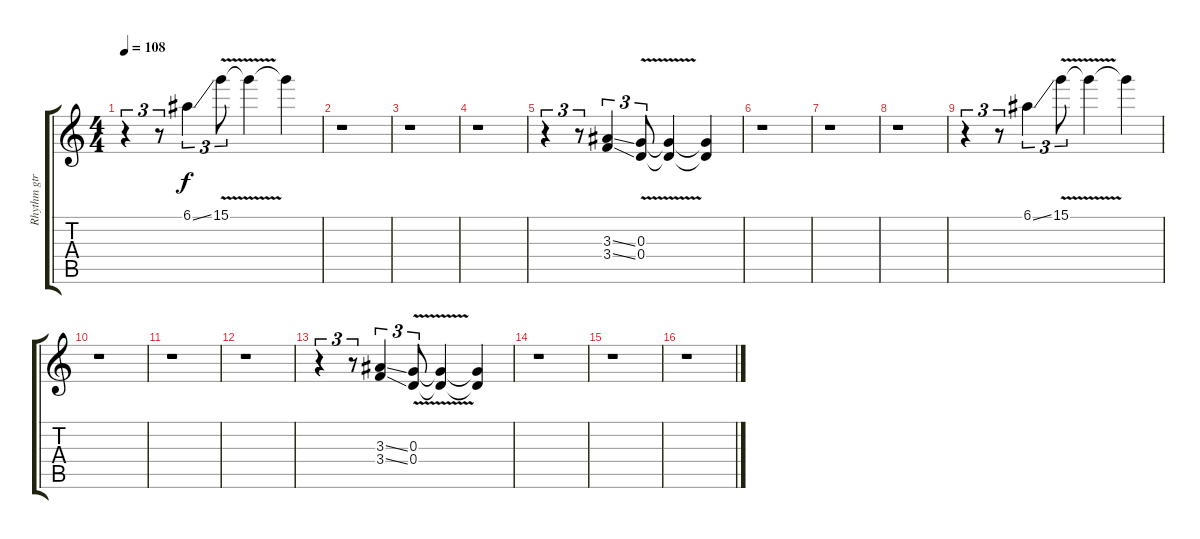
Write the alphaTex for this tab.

\track ("Rhythm gtr" "Rhythm gtr") {instrument overdrivenguitar}
\staff {score tabs}
\tuning (E4 B3 G3 D3 A2 E2) {hide}
\ts (4 4)
\tempo 108
\clef g2
\ks c
r.4{tu (3 2) dy f} r.8{tu (3 2)} 6.1{ss}.4{tu (3 2)} 15.1{v}.8{tu (3 2)} 15.1{t}.4 15.1{t}.4 |
r.1 |
r.1 |
r.1 |
r.4{tu (3 2)} r.8{tu (3 2)} (3.3{ss} 3.4{ss}).4{tu (3 2)} (0.3{v} 0.4{v}).8{tu (3 2)} (0.3{t} 0.4{t}).4 (0.3{t} 0.4{t}).4 |
r.1 |
r.1 |
r.1 |
r.4{tu (3 2)} r.8{tu (3 2)} 6.1{ss}.4{tu (3 2)} 15.1{v}.8{tu (3 2)} 15.1{t}.4 15.1{t}.4 |
r.1 |
r.1 |
r.1 |
r.4{tu (3 2)} r.8{tu (3 2)} (3.3{ss} 3.4{ss}).4{tu (3 2)} (0.3{v} 0.4{v}).8{tu (3 2)} (0.3{t} 0.4{t}).4 (0.3{t} 0.4{t}).4 |
r.1 |
r.1 |
r.1
